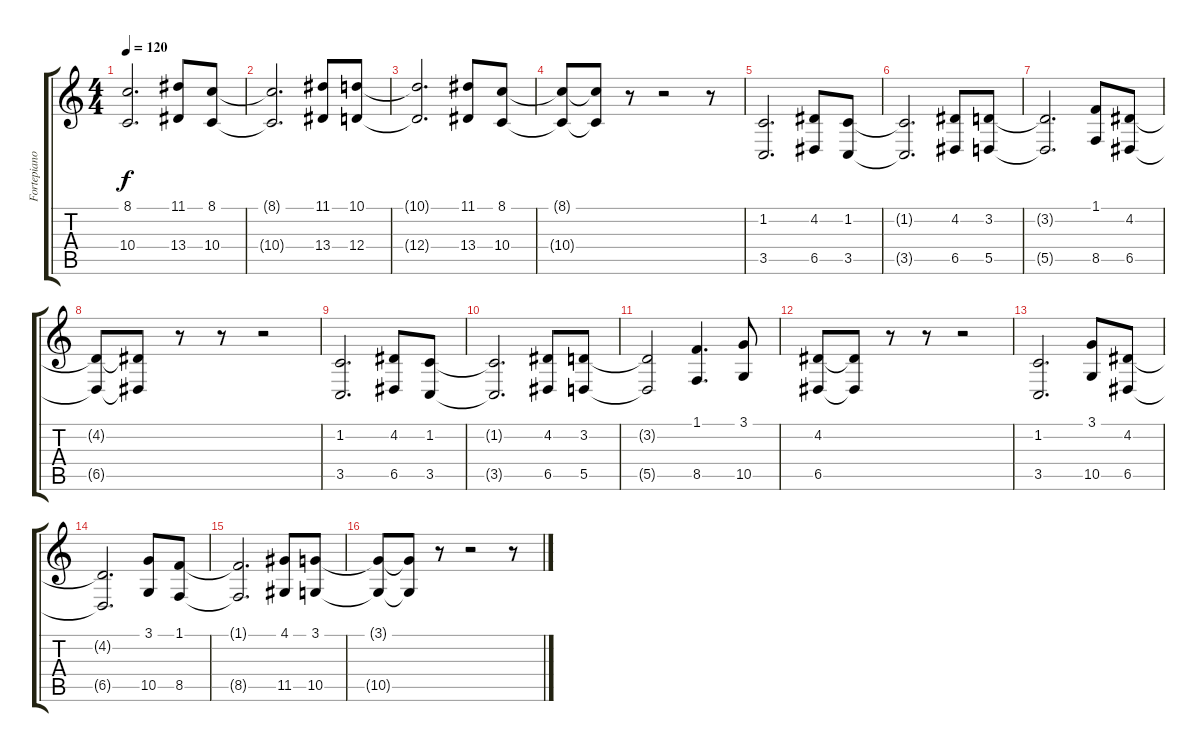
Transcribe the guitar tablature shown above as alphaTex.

\track ("Fortepiano" "Fortepiano") {instrument electricgrandpiano}
\staff {score tabs}
\tuning (E4 B3 G3 D3 A2 E2) {hide}
\ts (4 4)
\tempo 120
\clef g2
\ks c
(8.1 10.4).2{d dy f} (11.1 13.4).8 (8.1 10.4).8 |
(8.1{t} 10.4{t}).2{d} (11.1 13.4).8 (10.1 12.4).8 |
(10.1{t} 12.4{t}).2{d} (11.1 13.4).8 (8.1 10.4).8 |
(8.1{t} 10.4{t}).8 (8.1{t} 10.4{t}).8 r.8 r.2 r.8 |
(1.2 3.5).2{d} (4.2 6.5).8 (1.2 3.5).8 |
(1.2{t} 3.5{t}).2{d} (4.2 6.5).8 (3.2 5.5).8 |
(3.2{t} 5.5{t}).2{d} (1.1 8.5).8 (4.2 6.5).8 |
(4.2{t} 6.5{t}).8 (4.2{t} 6.5{t}).8 r.8 r.8 r.2 |
(1.2 3.5).2{d} (4.2 6.5).8 (1.2 3.5).8 |
(1.2{t} 3.5{t}).2{d} (4.2 6.5).8 (3.2 5.5).8 |
(3.2{t} 5.5{t}).2 (1.1 8.5).4{d} (3.1 10.5).8 |
(4.2 6.5).8{volume 5} (4.2{t} 6.5{t}).8 r.8 r.8 r.2 |
(1.2 3.5).2{d} (3.1 10.5).8 (4.2 6.5).8 |
(4.2{t} 6.5{t}).2{d} (3.1 10.5).8 (1.1 8.5).8 |
(1.1{t} 8.5{t}).2{d} (4.1 11.5).8 (3.1 10.5).8 |
(3.1{t} 10.5{t}).8{volume 2} (3.1{t} 10.5{t}).8 r.8 r.2 r.8
